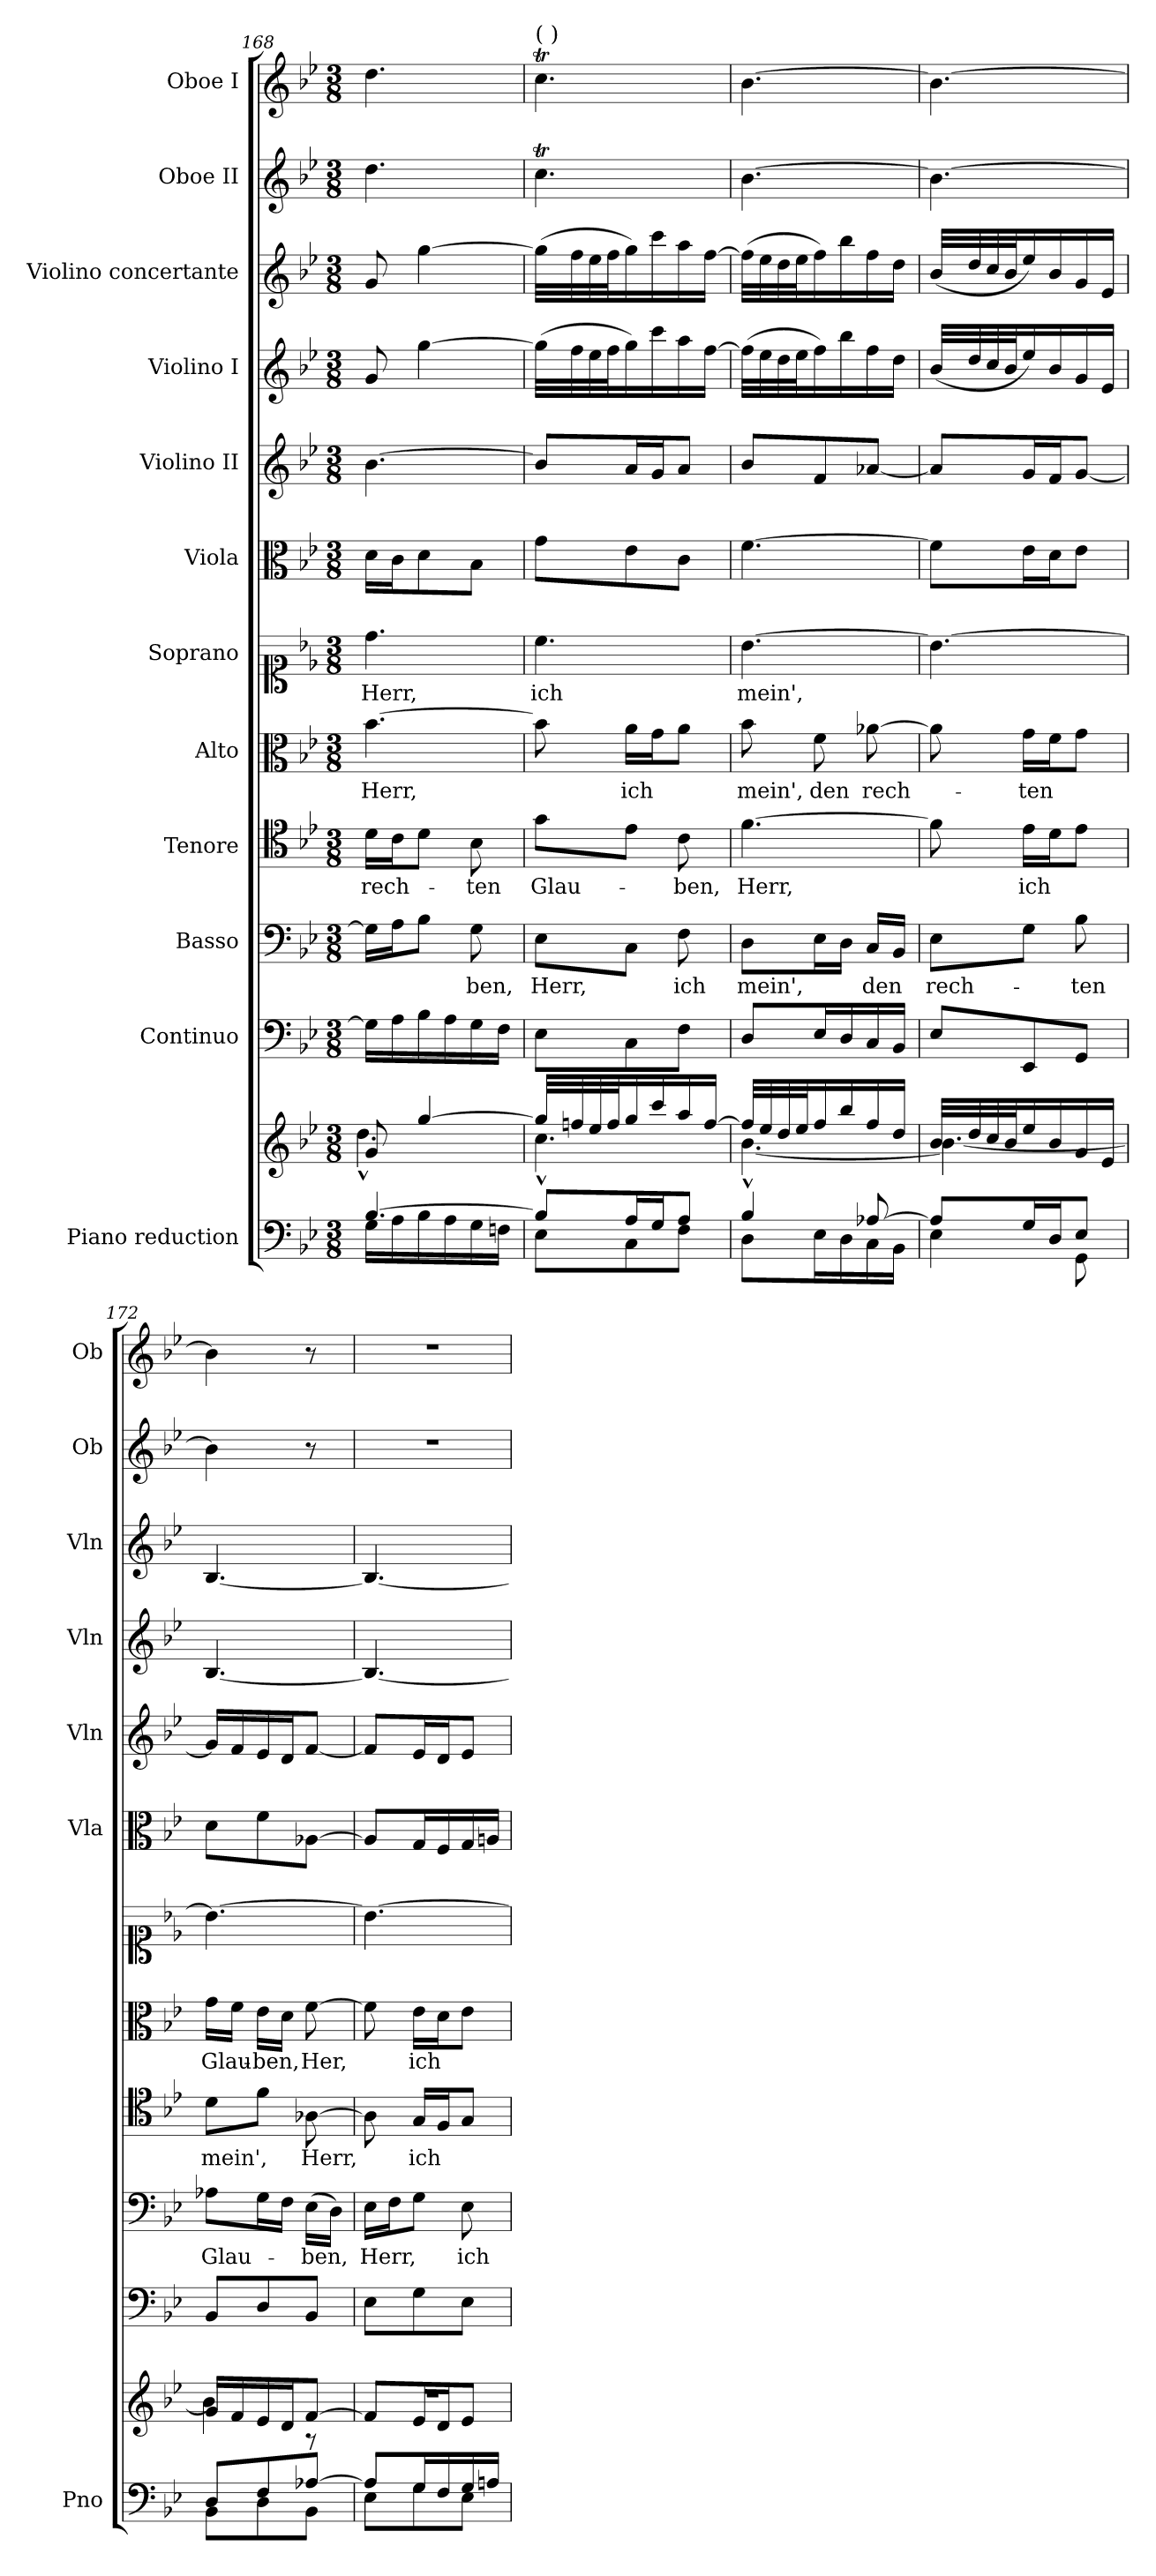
**kern	**kern	**kern	**kern	**text	**kern	**text	**kern	**text	**kern	**text	**kern	**kern	**kern	**kern	**kern	**kern
*part12	*part12	*part11	*part10	*part10	*part9	*part9	*part8	*part8	*part7	*part7	*part6	*part5	*part4	*part3	*part2	*part1
*staff13	*staff12	*staff11	*staff10	*staff10	*staff9	*staff9	*staff8	*staff8	*staff7	*staff7	*staff6	*staff5	*staff4	*staff3	*staff2	*staff1
*I"Piano reduction	*	*I"Continuo	*I"Basso	*	*I"Tenore	*	*I"Alto	*	*I"Soprano	*	*I"Viola	*I"Violino II	*I"Violino I	*I"Violino concertante	*I"Oboe II	*I"Oboe I
*I'Pno	*	*	*	*	*	*	*	*	*	*	*I'Vla	*I'Vln	*I'Vln	*I'Vln	*I'Ob	*I'Ob
!!LO:PB:g=z
*clefF4	*clefG2	*clefF4	*clefF4	*	*clefC4	*	*clefC3	*	*clefC1	*	*clefC3	*clefG2	*clefG2	*clefG2	*clefG2	*clefG2
*k[b-e-]	*k[b-e-]	*k[b-e-]	*k[b-e-]	*	*k[b-e-]	*	*k[b-e-]	*	*k[b-e-]	*	*k[b-e-]	*k[b-e-]	*k[b-e-]	*k[b-e-]	*k[b-e-]	*k[b-e-]
*M3/8	*M3/8	*M3/8	*M3/8	*	*M3/8	*	*M3/8	*	*M3/8	*	*M3/8	*M3/8	*M3/8	*M3/8	*M3/8	*M3/8
=168	=168	=168	=168	=168	=168	=168	=168	=168	=168	=168	=168	=168	=168	=168	=168	=168
*^	*^	*	*	*	*	*	*	*	*	*	*	*	*	*	*	*
!	!	!	!	!	!	!	!	!LO:LY:b	!	!LO:LY:b	!	!LO:LY:b	!	!	!	!	!	!
[4.B-/	16G\LL	8g/	4.dd^^\	16G\LL]	16G\LL]	.	16d\LL	rech-	[4.b-\	Herr,	4.dd\	Herr,	16d\LL	[4.b-\	8g/	8g/	4.dd\	4.dd\
.	16A\	.	.	16A\	16A\J	.	16c\J	.	.	.	.	.	16c\J	.	.	.	.	.
.	16B-\	[4gg/	.	16B-\	8B-\J	.	8d\J	.	.	.	.	.	8d\	.	[4gg\	[4gg\	.	.
.	16A\	.	.	16A\	.	.	.	.	.	.	.	.	.	.	.	.	.	.
!	!	!	!	!	!	!LO:LY:b	!	!LO:LY:b	!	!	!	!	!	!	!	!	!	!
.	16G\	.	.	16G\	8G\	-ben,	8B-\	-ten	.	.	.	.	8B-\J	.	.	.	.	.
.	16Fn\JJ	.	.	16F\JJ	.	.	.	.	.	.	.	.	.	.	.	.	.	.
=169	=169	=169	=169	=169	=169	=169	=169	=169	=169	=169	=169	=169	=169	=169	=169	=169	=169	=169
!	!	!	!	!	!	!	!	!	!	!	!	!	!	!	!	!	!	!LO:TX:a:t=(    )
!	!	!	!	!	!	!LO:LY:b	!	!LO:LY:b	!	!	!	!LO:LY:b	!	!	!	!	!	!
8B-/L]	8E-\L	32gg/LLL]	4.cc^^\	8E-\L	8E-\L	Herr,	8g\L	Glau-	8b-\]	.	4.cc\	ich	8g\L	8b-/L]	(32gg\LLL]	(32gg\LLL]	4.ccT\	4.ccT\
.	.	32ffn/	.	.	.	.	.	.	.	.	.	.	.	.	32ff\	32ff\	.	.
.	.	32ee-/	.	.	.	.	.	.	.	.	.	.	.	.	32ee-\	32ee-\	.	.
.	.	32ff/J	.	.	.	.	.	.	.	.	.	.	.	.	32ff\J	32ff\J	.	.
!	!	!	!	!	!	!	!	!	!	!LO:LY:b	!	!	!	!	!	!	!	!
16A/L	8C\	16gg/	.	8C\	8C\J	.	8e-\J	.	16a\LL	ich	.	.	8e-\	16a/L	16gg\)	16gg\)	.	.
16G/J	.	16ccc/	.	.	.	.	.	.	16g\J	.	.	.	.	16g/J	16ccc\	16ccc\	.	.
!	!	!	!	!	!	!LO:LY:b	!	!LO:LY:b	!	!	!	!	!	!	!	!	!	!
8A/J	8F\J	16aa/	.	8F\J	8F\	ich	8c\	-ben,	8a\J	.	.	.	8c\J	8a/J	16aa\	16aa\	.	.
.	.	[16ff/JJ	.	.	.	.	.	.	.	.	.	.	.	.	[16ff\JJ	[16ff\JJ	.	.
=170	=170	=170	=170	=170	=170	=170	=170	=170	=170	=170	=170	=170	=170	=170	=170	=170	=170	=170
!	!	!	!	!	!	!LO:LY:b	!	!LO:LY:b	!	!LO:LY:b	!	!LO:LY:b	!	!	!	!	!	!
4B-/	8D\L	32ff/LLL]	[4.b-^^\	8D/L	8D\L	mein',	[4.f\	Herr,	8b-\	mein',	[4.b-\	mein',	[4.f\	8b-/L	(32ff\LLL]	(32ff\LLL]	[4.b-\	[4.b-\
.	.	32ee-/	.	.	.	.	.	.	.	.	.	.	.	.	32ee-\	32ee-\	.	.
.	.	32dd/	.	.	.	.	.	.	.	.	.	.	.	.	32dd\	32dd\	.	.
.	.	32ee-/J	.	.	.	.	.	.	.	.	.	.	.	.	32ee-\J	32ee-\J	.	.
!	!	!	!	!	!	!	!	!	!	!LO:LY:b	!	!	!	!	!	!	!	!
.	16E-\L	16ff/	.	16E-/L	16E-\L	.	.	.	8f\	den	.	.	.	8f/	16ff\)	16ff\)	.	.
.	16D\	16bb-/	.	16D/	16D\JJ	.	.	.	.	.	.	.	.	.	16bb-\	16bb-\	.	.
!	!	!	!	!	!	!LO:LY:b	!	!	!	!LO:LY:b	!	!	!	!	!	!	!	!
[8A-X/	16C\	16ff/	.	16C/	16C/LL	den	.	.	[8a-X\	rech-	.	.	.	[8a-X/J	16ff\	16ff\	.	.
.	16BB-\JJ	16dd/JJ	.	16BB-/JJ	16BB-/JJ	.	.	.	.	.	.	.	.	.	16dd\JJ	16dd\JJ	.	.
=171	=171	=171	=171	=171	=171	=171	=171	=171	=171	=171	=171	=171	=171	=171	=171	=171	=171	=171
!	!	!	!	!	!	!LO:LY:b	!	!	!	!	!	!	!	!	!	!	!	!
8A-/L]	4E-\	32b-/LLL	4.b-\_	8E-/L	8E-\L	rech-	8f\]	.	8a-\]	.	4.b-\_	.	8f\L]	8a-/L]	(32b-/LLL	(32b-/LLL	4.b-\_	4.b-\_
.	.	32dd/	.	.	.	.	.	.	.	.	.	.	.	.	32dd/	32dd/	.	.
.	.	32cc/	.	.	.	.	.	.	.	.	.	.	.	.	32cc/	32cc/	.	.
.	.	32b-/J	.	.	.	.	.	.	.	.	.	.	.	.	32b-/J	32b-/J	.	.
!	!	!	!	!	!	!	!	!LO:LY:b	!	!LO:LY:b	!	!	!	!	!	!	!	!
16G/L	.	16ee-/	.	8EE-/	8G\J	.	16e-\LL	ich	16g\LL	-ten	.	.	16e-\L	16g/L	16ee-/)	16ee-/)	.	.
16D/J	.	16b-/	.	.	.	.	16d\J	.	16f\J	.	.	.	16d\J	16f/J	16b-/	16b-/	.	.
!	!	!	!	!	!	!LO:LY:b	!	!	!	!	!	!	!	!	!	!	!	!
8E-/J	8GG\	16g/	.	8GG/J	8B-\	-ten	8e-\J	.	8g\J	.	.	.	8e-\J	[8g/J	16g/	16g/	.	.
.	.	16e-/JJ	.	.	.	.	.	.	.	.	.	.	.	.	16e-/JJ	16e-/JJ	.	.
=172	=172	=172	=172	=172	=172	=172	=172	=172	=172	=172	=172	=172	=172	=172	=172	=172	=172	=172
!	!	!	!	!	!	!LO:LY:b	!	!LO:LY:b	!	!LO:LY:b	!	!	!	!	!	!	!	!
8D/L	8BB-\L	16g/LL	4b-\]	8BB-/L	8A-X\L	Glau-	8d\L	mein',	16g\LL	Glau-	4.b-\_	.	8d\L	16g/LL]	[4.B-/	[4.B-/	4b-\]	4b-\]
.	.	16f/	.	.	.	.	.	.	16f\JJ	.	.	.	.	16f/	.	.	.	.
!	!	!	!	!	!	!	!	!	!	!LO:LY:b	!	!	!	!	!	!	!	!
8F/	8D\	16e-/	.	8D/	16G\L	.	8f\J	.	16e-\LL	-ben,	.	.	8f\	16e-/	.	.	.	.
.	.	16d/J	.	.	16F\JJ	.	.	.	16d\JJ	.	.	.	.	16d/J	.	.	.	.
!	!	!	!	!	!	!LO:LY:b	!	!LO:LY:b	!	!LO:LY:b	!	!	!	!	!	!	!	!
[8A-X/J	8BB-\J	[8f/J	8r	8BB-/J	(16E-\LL	-ben,	[8A-X\	Herr,	[8f\	Her,	.	.	[8A-X\J	[8f/J	.	.	8r	8r
.	.	.	.	.	16D\JJ)	.	.	.	.	.	.	.	.	.	.	.	.	.
=173	=173	=173	=173	=173	=173	=173	=173	=173	=173	=173	=173	=173	=173	=173	=173	=173	=173	=173
!	!	!	!	!	!	!LO:LY:b	!	!	!	!	!	!	!	!	!	!	!	!
8A-/L]	8E-\L	4.r	8f/L]	8E-\L	16E-\LL	Herr,	8A-\]	.	8f\]	.	4.b-\_	.	8A-/L]	8f/L]	4.B-/_	4.B-/_	4.r	4.r
.	.	.	.	.	16F\J	.	.	.	.	.	.	.	.	.	.	.	.	.
!	!	!	!	!	!	!	!	!LO:LY:b	!	!LO:LY:b	!	!	!	!	!	!	!	!
16G/L	8G\	.	16e-/L	8G\	8G\J	.	16G/LL	ich	16e-\LL	ich	.	.	16G/L	16e-/L	.	.	.	.
16F/	.	.	16d/J	.	.	.	16F/J	.	16d\J	.	.	.	16F/	16d/J	.	.	.	.
!	!	!	!	!	!	!LO:LY:b	!	!	!	!	!	!	!	!	!	!	!	!
16G/	8E-\J	.	8e-/J	8E-\J	8E-\	ich	8G/J	.	8e-\J	.	.	.	16G/	8e-/J	.	.	.	.
16An/JJ	.	.	.	.	.	.	.	.	.	.	.	.	16An/JJ	.	.	.	.	.
*v	*v	*	*	*	*	*	*	*	*	*	*	*	*	*	*	*	*	*
*	*v	*v	*	*	*	*	*	*	*	*	*	*	*	*	*	*	*
=	=	=	=	=	=	=	=	=	=	=	=	=	=	=	=	=
*-	*-	*-	*-	*-	*-	*-	*-	*-	*-	*-	*-	*-	*-	*-	*-	*-
